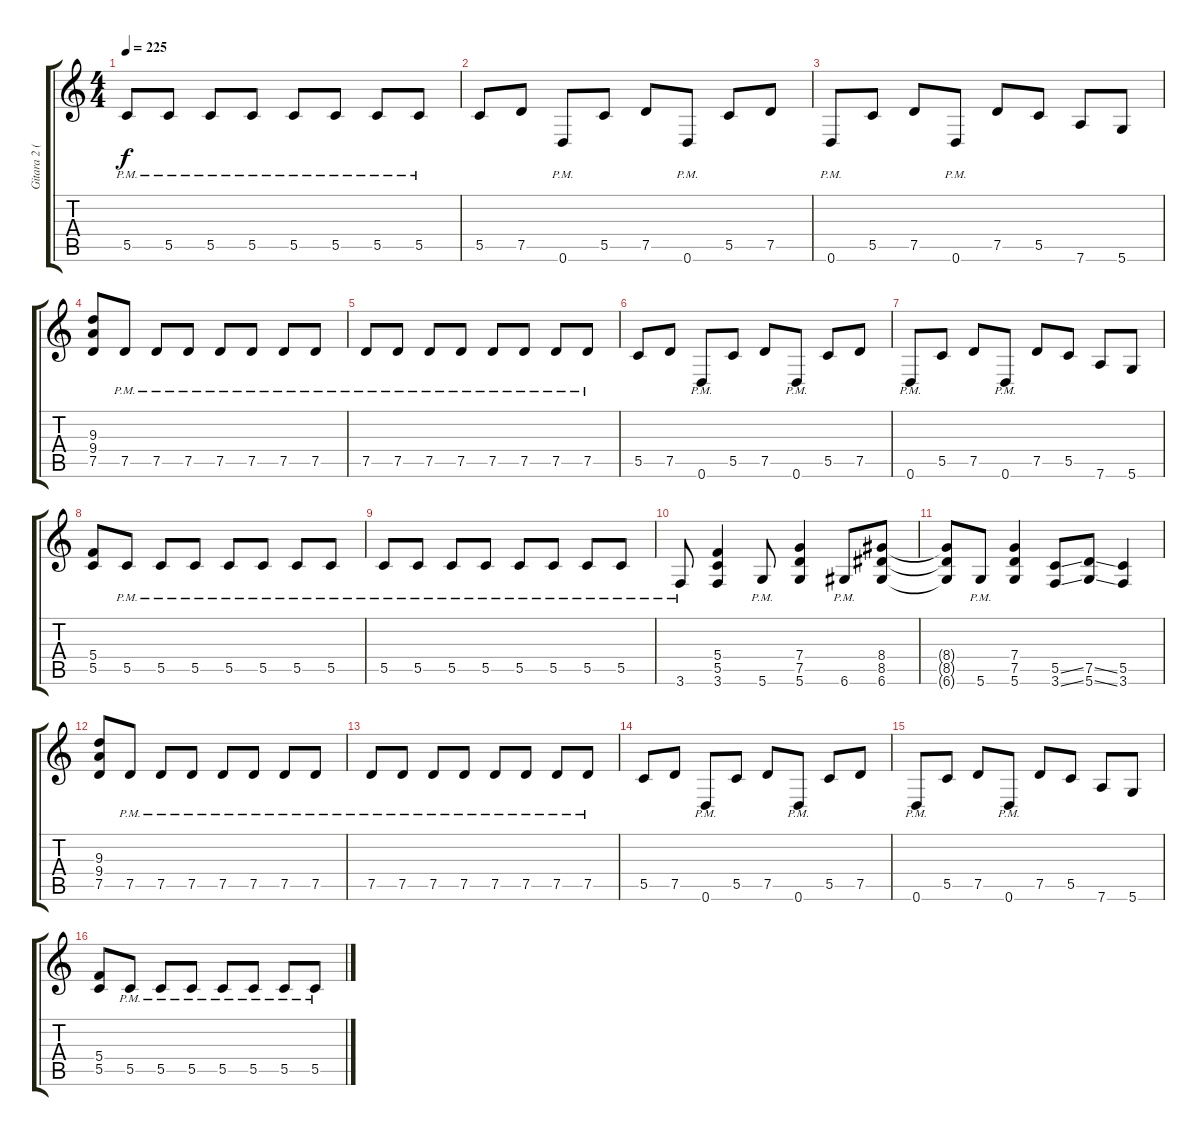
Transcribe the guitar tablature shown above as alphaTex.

\track ("Gitara 2 (karpiu)" "Gitara 2 (") {instrument distortionguitar}
\staff {score tabs}
\tuning (D4 A3 F3 C3 G2 D2) {hide}
\ts (4 4)
\tempo 225
\clef g2
\ks c
5.5{pm}.8{dy f} 5.5{pm}.8 5.5{pm}.8 5.5{pm}.8 5.5{pm}.8 5.5{pm}.8 5.5{pm}.8 5.5{pm}.8 |
5.5.8 7.5.8 0.6{pm}.8 5.5.8 7.5.8 0.6{pm}.8 5.5.8 7.5.8 |
0.6{pm}.8 5.5.8 7.5.8 0.6{pm}.8 7.5.8 5.5.8 7.6.8 5.6.8 |
(9.3 9.4 7.5).8 7.5{pm}.8 7.5{pm}.8 7.5{pm}.8 7.5{pm}.8 7.5{pm}.8 7.5{pm}.8 7.5{pm}.8 |
7.5{pm}.8 7.5{pm}.8 7.5{pm}.8 7.5{pm}.8 7.5{pm}.8 7.5{pm}.8 7.5{pm}.8 7.5{pm}.8 |
5.5.8 7.5.8 0.6{pm}.8 5.5.8 7.5.8 0.6{pm}.8 5.5.8 7.5.8 |
0.6{pm}.8 5.5.8 7.5.8 0.6{pm}.8 7.5.8 5.5.8 7.6.8 5.6.8 |
(5.4 5.5).8 5.5{pm}.8 5.5{pm}.8 5.5{pm}.8 5.5{pm}.8 5.5{pm}.8 5.5{pm}.8 5.5{pm}.8 |
5.5{pm}.8 5.5{pm}.8 5.5{pm}.8 5.5{pm}.8 5.5{pm}.8 5.5{pm}.8 5.5{pm}.8 5.5{pm}.8 |
3.6{pm}.8 (5.4 5.5 3.6).4 5.6{pm}.8 (7.4 7.5 5.6).4 6.6{pm}.8 (8.4 8.5 6.6).8 |
(8.4{t} 8.5{t} 6.6{t}).8 5.6{pm}.8 (7.4 7.5 5.6).4 (5.5{ss} 3.6{ss}).8 (7.5{ss} 5.6{ss}).8 (5.5 3.6).4 |
(9.3 9.4 7.5).8 7.5{pm}.8 7.5{pm}.8 7.5{pm}.8 7.5{pm}.8 7.5{pm}.8 7.5{pm}.8 7.5{pm}.8 |
7.5{pm}.8 7.5{pm}.8 7.5{pm}.8 7.5{pm}.8 7.5{pm}.8 7.5{pm}.8 7.5{pm}.8 7.5{pm}.8 |
5.5.8 7.5.8 0.6{pm}.8 5.5.8 7.5.8 0.6{pm}.8 5.5.8 7.5.8 |
0.6{pm}.8 5.5.8 7.5.8 0.6{pm}.8 7.5.8 5.5.8 7.6.8 5.6.8 |
(5.4 5.5).8 5.5{pm}.8 5.5{pm}.8 5.5{pm}.8 5.5{pm}.8 5.5{pm}.8 5.5{pm}.8 5.5{pm}.8
